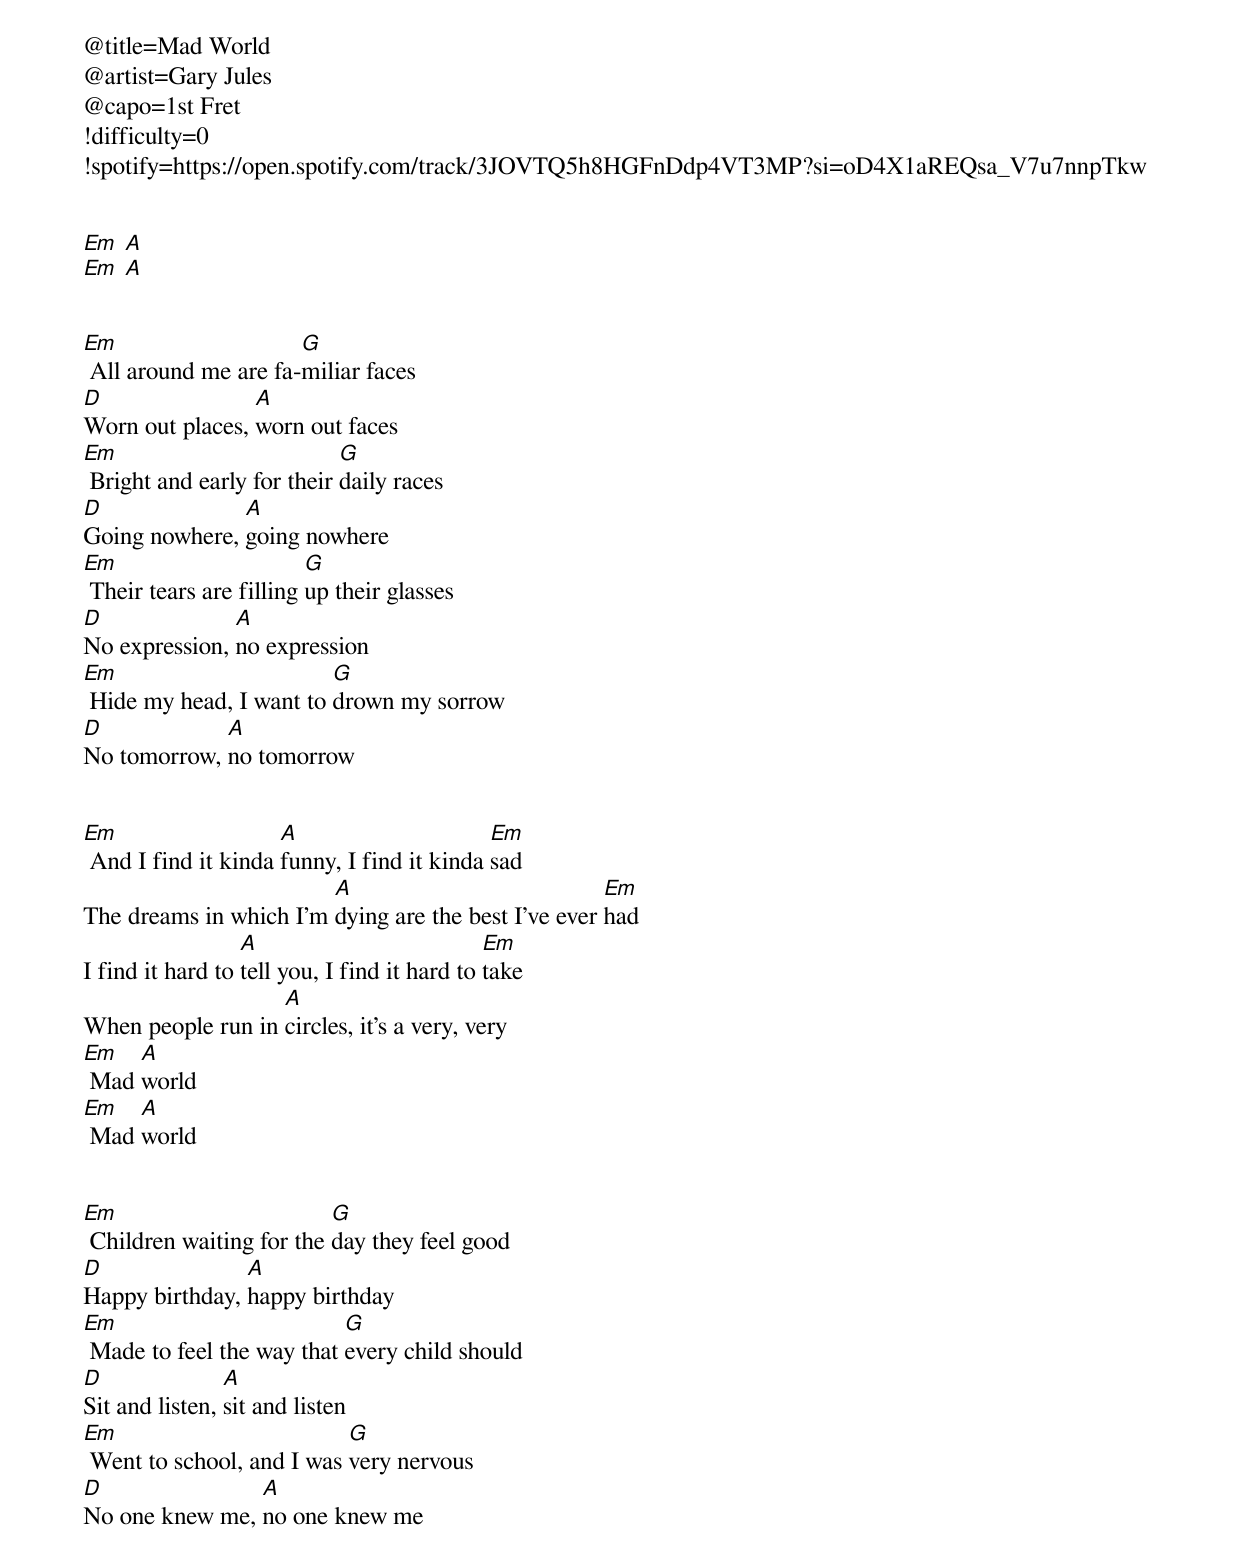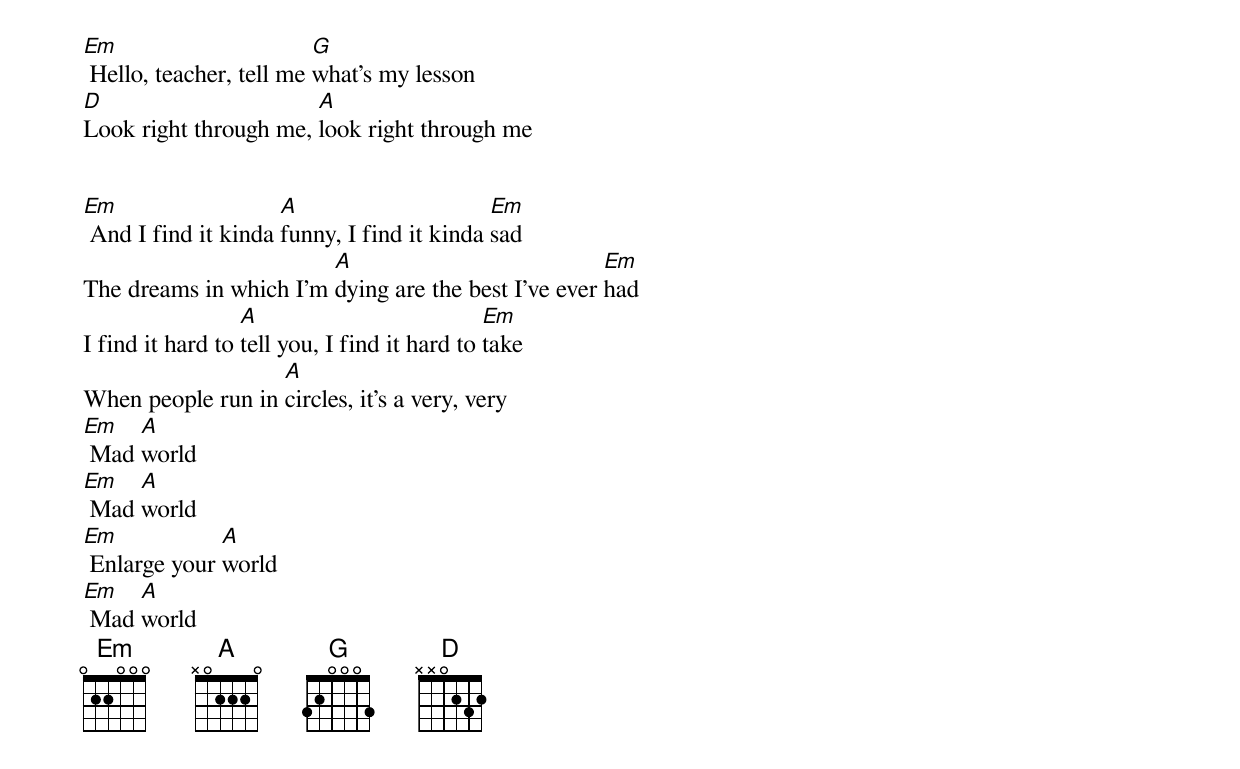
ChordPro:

@title=Mad World
@artist=Gary Jules
@capo=1st Fret
!difficulty=0
!spotify=https://open.spotify.com/track/3JOVTQ5h8HGFnDdp4VT3MP?si=oD4X1aREQsa_V7u7nnpTkw


[Em] [A]
[Em] [A]


[Em] All around me are fa-[G]miliar faces
[D]Worn out places, [A]worn out faces
[Em] Bright and early for their [G]daily races
[D]Going nowhere, [A]going nowhere
[Em] Their tears are filling [G]up their glasses
[D]No expression, [A]no expression
[Em] Hide my head, I want to [G]drown my sorrow
[D]No tomorrow, [A]no tomorrow


[Em] And I find it kinda [A]funny, I find it kinda [Em]sad
The dreams in which I'm [A]dying are the best I've ever [Em]had
I find it hard to [A]tell you, I find it hard to [Em]take
When people run in [A]circles, it's a very, very
[Em] Mad [A]world
[Em] Mad [A]world


[Em] Children waiting for the [G]day they feel good
[D]Happy birthday, [A]happy birthday
[Em] Made to feel the way that [G]every child should
[D]Sit and listen, [A]sit and listen
[Em] Went to school, and I was [G]very nervous
[D]No one knew me, [A]no one knew me
[Em] Hello, teacher, tell me [G]what's my lesson
[D]Look right through me, [A]look right through me


[Em] And I find it kinda [A]funny, I find it kinda [Em]sad
The dreams in which I'm [A]dying are the best I've ever [Em]had
I find it hard to [A]tell you, I find it hard to [Em]take
When people run in [A]circles, it's a very, very
[Em] Mad [A]world
[Em] Mad [A]world
[Em] Enlarge your [A]world
[Em] Mad [A]world
